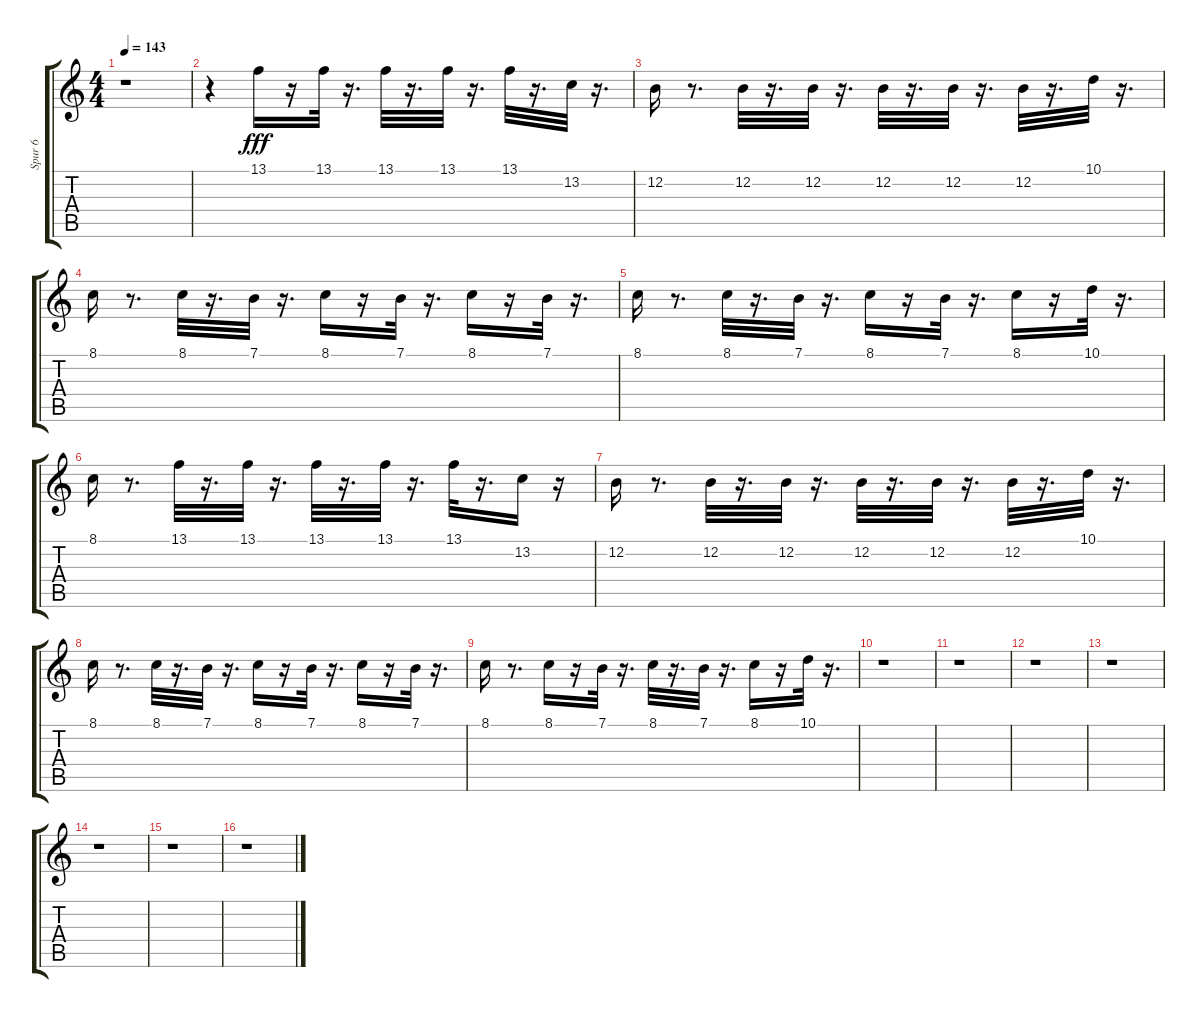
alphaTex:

\track ("Spur 6" "Spur 6") {instrument orchestralharp}
\staff {score tabs}
\tuning (E4 B3 G3 D3 A2 E2) {hide}
\ts (4 4)
\tempo 143
\clef g2
\ks c
r.1{dy fff} |
r.4 13.1.16 r.16 13.1.32 r.16{d} 13.1.32 r.16{d} 13.1.32 r.16{d} 13.1.32 r.16{d} 13.2.32 r.16{d} |
12.2.16 r.8{d} 12.2.32 r.16{d} 12.2.32 r.16{d} 12.2.32 r.16{d} 12.2.32 r.16{d} 12.2.32 r.16{d} 10.1.32 r.16{d} |
8.1.16 r.8{d} 8.1.32 r.16{d} 7.1.32 r.16{d} 8.1.16 r.16 7.1.32 r.16{d} 8.1.16 r.16 7.1.32 r.16{d} |
8.1.16 r.8{d} 8.1.32 r.16{d} 7.1.32 r.16{d} 8.1.16 r.16 7.1.32 r.16{d} 8.1.16 r.16 10.1.32 r.16{d} |
8.1.16 r.8{d} 13.1.32 r.16{d} 13.1.32 r.16{d} 13.1.32 r.16{d} 13.1.32 r.16{d} 13.1.32 r.16{d} 13.2.16 r.16 |
12.2.16 r.8{d} 12.2.32 r.16{d} 12.2.32 r.16{d} 12.2.32 r.16{d} 12.2.32 r.16{d} 12.2.32 r.16{d} 10.1.32 r.16{d} |
8.1.16 r.8{d} 8.1.32 r.16{d} 7.1.32 r.16{d} 8.1.16 r.16 7.1.32 r.16{d} 8.1.16 r.16 7.1.32 r.16{d} |
8.1.16 r.8{d} 8.1.16 r.16 7.1.32 r.16{d} 8.1.32 r.16{d} 7.1.32 r.16{d} 8.1.16 r.16 10.1.32 r.16{d} |
r.1 |
r.1 |
r.1 |
r.1 |
r.1 |
r.1 |
r.1
